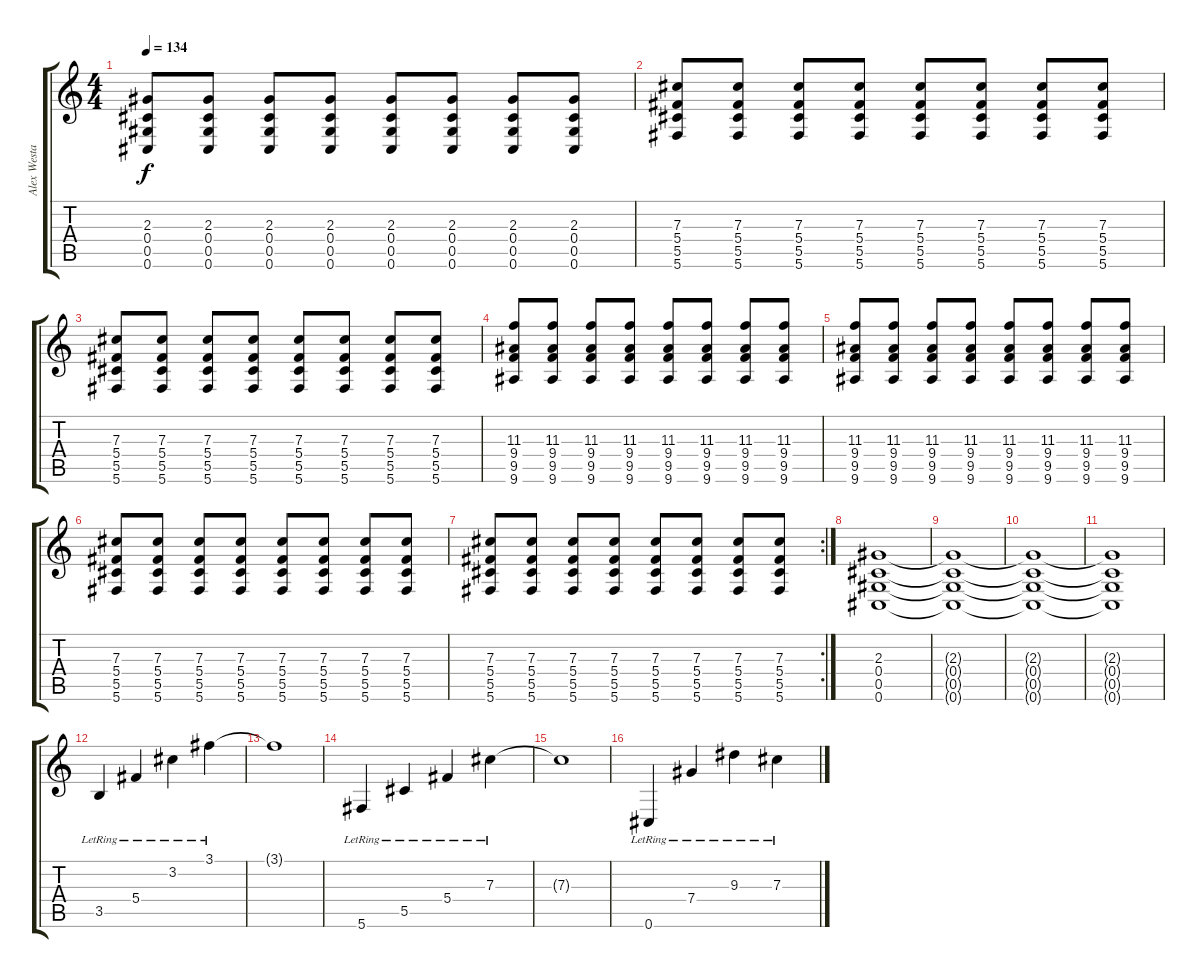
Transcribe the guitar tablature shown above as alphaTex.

\track ("Alex Westaway" "Alex Westa") {instrument distortionguitar}
\staff {score tabs}
\tuning (Eb4 Bb3 Gb3 Db3 Ab2 Db2) {hide}
\ts (4 4)
\tempo 134
\clef g2
\ks c
(2.3 0.4 0.5 0.6).8{dy f} (2.3 0.4 0.5 0.6).8 (2.3 0.4 0.5 0.6).8 (2.3 0.4 0.5 0.6).8 (2.3 0.4 0.5 0.6).8 (2.3 0.4 0.5 0.6).8 (2.3 0.4 0.5 0.6).8 (2.3 0.4 0.5 0.6).8 |
(7.3 5.4 5.5 5.6).8 (7.3 5.4 5.5 5.6).8 (7.3 5.4 5.5 5.6).8 (7.3 5.4 5.5 5.6).8 (7.3 5.4 5.5 5.6).8 (7.3 5.4 5.5 5.6).8 (7.3 5.4 5.5 5.6).8 (7.3 5.4 5.5 5.6).8 |
(7.3 5.4 5.5 5.6).8 (7.3 5.4 5.5 5.6).8 (7.3 5.4 5.5 5.6).8 (7.3 5.4 5.5 5.6).8 (7.3 5.4 5.5 5.6).8 (7.3 5.4 5.5 5.6).8 (7.3 5.4 5.5 5.6).8 (7.3 5.4 5.5 5.6).8 |
(11.3 9.4 9.5 9.6).8 (11.3 9.4 9.5 9.6).8 (11.3 9.4 9.5 9.6).8 (11.3 9.4 9.5 9.6).8 (11.3 9.4 9.5 9.6).8 (11.3 9.4 9.5 9.6).8 (11.3 9.4 9.5 9.6).8 (11.3 9.4 9.5 9.6).8 |
(11.3 9.4 9.5 9.6).8 (11.3 9.4 9.5 9.6).8 (11.3 9.4 9.5 9.6).8 (11.3 9.4 9.5 9.6).8 (11.3 9.4 9.5 9.6).8 (11.3 9.4 9.5 9.6).8 (11.3 9.4 9.5 9.6).8 (11.3 9.4 9.5 9.6).8 |
(7.3 5.4 5.5 5.6).8 (7.3 5.4 5.5 5.6).8 (7.3 5.4 5.5 5.6).8 (7.3 5.4 5.5 5.6).8 (7.3 5.4 5.5 5.6).8 (7.3 5.4 5.5 5.6).8 (7.3 5.4 5.5 5.6).8 (7.3 5.4 5.5 5.6).8 |
\rc 2
(7.3 5.4 5.5 5.6).8 (7.3 5.4 5.5 5.6).8 (7.3 5.4 5.5 5.6).8 (7.3 5.4 5.5 5.6).8 (7.3 5.4 5.5 5.6).8 (7.3 5.4 5.5 5.6).8 (7.3 5.4 5.5 5.6).8 (7.3 5.4 5.5 5.6).8 |
(2.3 0.4 0.5 0.6).1 |
(2.3{t} 0.4{t} 0.5{t} 0.6{t}).1 |
(2.3{t} 0.4{t} 0.5{t} 0.6{t}).1 |
(2.3{t} 0.4{t} 0.5{t} 0.6{t}).1 |
3.5{lr}.4{volume 16 instrument distortionguitar} 5.4{lr}.4 3.2{lr}.4 3.1{lr}.4 |
3.1{t}.1 |
5.6{lr}.4 5.5{lr}.4 5.4{lr}.4 7.3{lr}.4 |
7.3{t}.1 |
0.6{lr}.4 7.4{lr}.4 9.3{lr}.4 7.3{lr}.4
